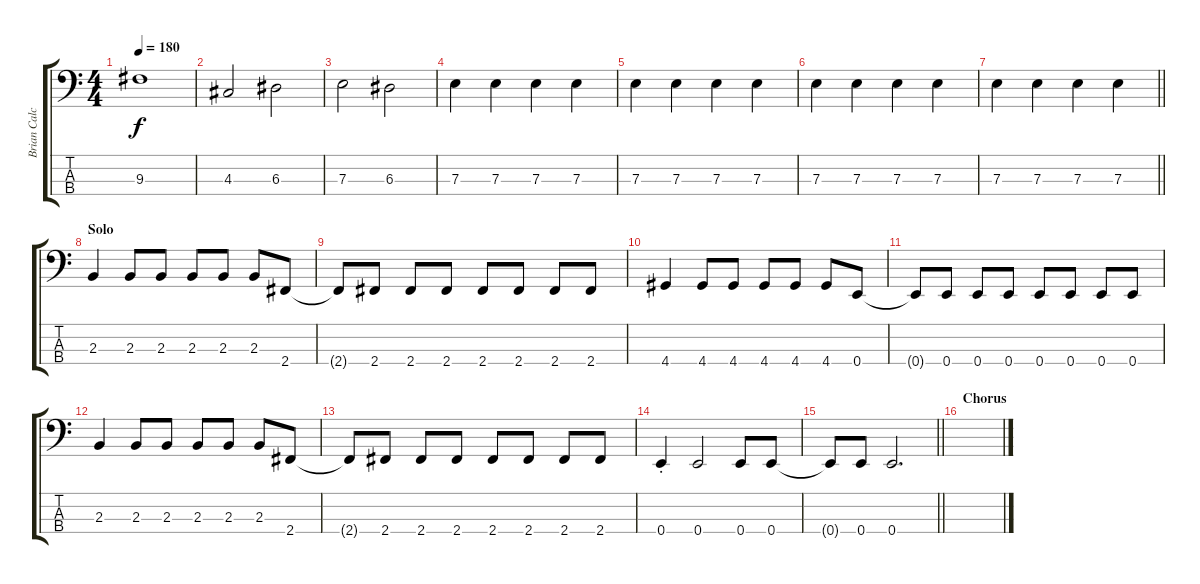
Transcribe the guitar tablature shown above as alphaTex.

\track ("Brian Calcara" "Brian Calc") {instrument electricbasspick}
\staff {score tabs}
\tuning (G2 D2 A1 E1) {hide}
\ts (4 4)
\tempo 180
\clef f4
\ks c
9.3{t}.1{dy f} |
4.3.2 6.3.2 |
7.3.2 6.3.2 |
7.3.4 7.3.4 7.3.4 7.3.4 |
7.3.4 7.3.4 7.3.4 7.3.4 |
7.3.4 7.3.4 7.3.4 7.3.4 |
\barLineRight lightlight
7.3.4 7.3.4 7.3.4 7.3.4 |
\section ("" "Solo")
2.3.4 2.3.8 2.3.8 2.3.8 2.3.8 2.3.8 2.4.8 |
2.4{t}.8 2.4.8 2.4.8 2.4.8 2.4.8 2.4.8 2.4.8 2.4.8 |
4.4.4 4.4.8 4.4.8 4.4.8 4.4.8 4.4.8 0.4.8 |
0.4{t}.8 0.4.8 0.4.8 0.4.8 0.4.8 0.4.8 0.4.8 0.4.8 |
2.3.4 2.3.8 2.3.8 2.3.8 2.3.8 2.3.8 2.4.8 |
2.4{t}.8 2.4.8 2.4.8 2.4.8 2.4.8 2.4.8 2.4.8 2.4.8 |
0.4{st}.4 0.4.2 0.4.8 0.4.8 |
\barLineRight lightlight
0.4{t}.8 0.4.8 0.4.2{d} |
\section ("" "Chorus")
